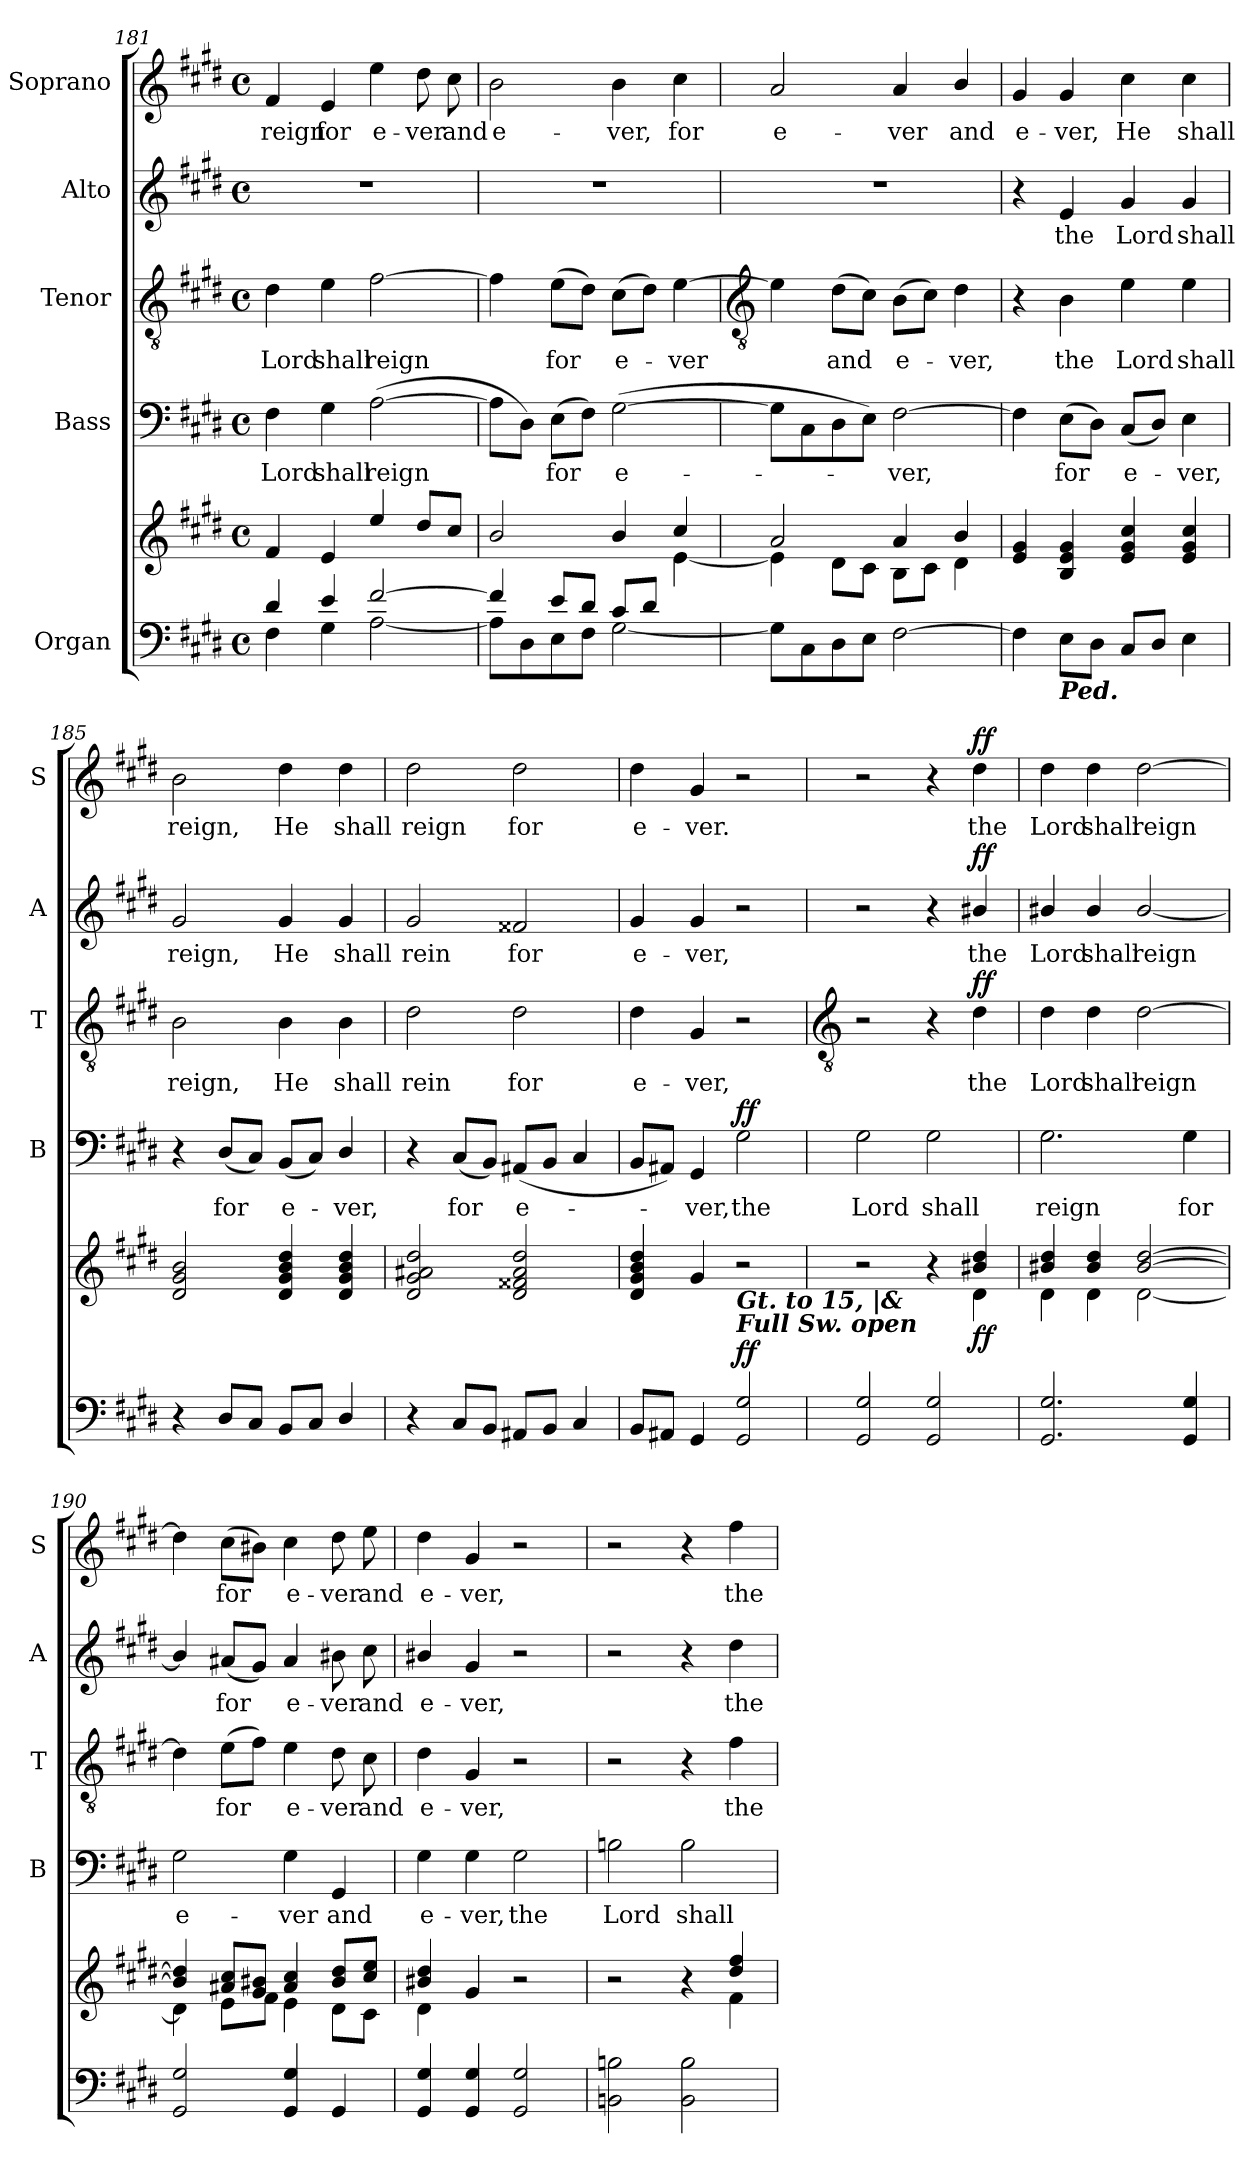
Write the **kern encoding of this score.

**kern	**kern	**dynam	**kern	**text	**dynam	**kern	**text	**dynam	**kern	**text	**dynam	**kern	**text	**dynam
*part5	*part5	*part5	*part4	*part4	*part4	*part3	*part3	*part3	*part2	*part2	*part2	*part1	*part1	*part1
*staff6	*staff5	*staff5/6	*staff4	*staff4	*staff4	*staff3	*staff3	*staff3	*staff2	*staff2	*staff2	*staff1	*staff1	*staff1
*I"Organ	*	*	*I"Bass	*	*	*I"Tenor	*	*	*I"Alto	*	*	*I"Soprano	*	*
*	*	*	*I'B	*	*	*I'T	*	*	*I'A	*	*	*I'S	*	*
*clefF4	*clefG2	*	*clefF4	*	*	*clefGv2	*	*	*clefG2	*	*	*clefG2	*	*
*k[f#c#g#d#]	*k[f#c#g#d#]	*	*k[f#c#g#d#]	*	*	*k[f#c#g#d#]	*	*	*k[f#c#g#d#]	*	*	*k[f#c#g#d#]	*	*
*E:	*E:	*	*E:	*	*	*E:	*	*	*E:	*	*	*E:	*	*
*M4/4	*M4/4	*	*M4/4	*	*	*M4/4	*	*	*M4/4	*	*	*M4/4	*	*
*met(c)	*met(c)	*	*met(c)	*	*	*met(c)	*	*	*met(c)	*	*	*met(c)	*	*
=181	=181	=181	=181	=181	=181	=181	=181	=181	=181	=181	=181	=181	=181	=181
*^	*^	*	*	*	*	*	*	*	*	*	*	*	*	*
!	!	!	!	!	!	!LO:LY:b	!	!	!LO:LY:b	!	!	!	!	!	!LO:LY:b	!
4d#/	4F#\	4f#/	1ryy	.	4F#	Lord	.	4d#	Lord	.	1r	.	.	4f#	reign	.
!	!	!	!	!	!	!LO:LY:b	!	!	!LO:LY:b	!	!	!	!	!	!LO:LY:b	!
4e/	4G#\	4e/	.	.	4G#	shall	.	4e	shall	.	.	.	.	4e	for	.
!	!	!	!	!	!	!LO:LY:b	!	!	!LO:LY:b	!	!	!	!	!	!LO:LY:b	!
[2f#/	[2A\	4ee/	.	.	(>[2A	reign	.	[2f#	reign	.	.	.	.	4ee	e-	.
!	!	!	!	!	!	!	!	!	!	!	!	!	!	!	!LO:LY:b	!
.	.	8dd#/L	.	.	.	.	.	.	.	.	.	.	.	8dd#	-ver	.
!	!	!	!	!	!	!	!	!	!	!	!	!	!	!	!LO:LY:b	!
.	.	8cc#/J	.	.	.	.	.	.	.	.	.	.	.	8cc#	and	.
=182	=182	=182	=182	=182	=182	=182	=182	=182	=182	=182	=182	=182	=182	=182	=182	=182
!	!	!	!	!	!	!	!	!	!	!	!	!	!	!	!LO:LY:b	!
4f#/]	8A\L]	2b/	2ryy	.	8AL]	.	.	4f#]	.	.	1r	.	.	2b	e-	.
.	8D#\	.	.	.	8D#J)	.	.	.	.	.	.	.	.	.	.	.
!	!	!	!	!	!	!LO:LY:b	!	!	!LO:LY:b	!	!	!	!	!	!	!
8e/L	8E\	.	.	.	(>8EL	for	.	(>8eL	for	.	.	.	.	.	.	.
8d#/J	8F#\J	.	.	.	8F#J)	.	.	8d#J)	.	.	.	.	.	.	.	.
!	!	!	!	!	!	!LO:LY:b	!	!	!LO:LY:b	!	!	!	!	!	!LO:LY:b	!
8c#/L	[2G#\	4b/	4ryy	.	(>[2G#	e-	.	(>8c#L	e-	.	.	.	.	4b	-ver,	.
8d#/J	.	.	.	.	.	.	.	8d#J)	.	.	.	.	.	.	.	.
!	!	!	!	!	!	!	!	!	!LO:LY:b	!	!	!	!	!	!LO:LY:b	!
4ryy	.	4cc#/	[4e\	.	.	.	.	[4e	ver	.	.	.	.	4cc#	for	.
*v	*v	*	*	*	*	*	*	*	*	*	*	*	*	*	*	*
!!LO:LB:g=z
=183	=183	=183	=183	=183	=183	=183	=183	=183	=183	=183	=183	=183	=183	=183	=183
*	*	*	*	*	*	*	*clefGv2	*	*	*	*	*	*	*	*
!	!	!	!	!	!	!	!	!	!	!	!	!	!	!LO:LY:b	!
8G#L]	2a/	4e\]	.	8G#L]	.	.	4e]	.	.	1r	.	.	2a	e-	.
8C#	.	.	.	8C#	.	.	.	.	.	.	.	.	.	.	.
!	!	!	!	!	!	!	!	!LO:LY:b	!	!	!	!	!	!	!
8D#	.	8d#\L	.	8D#	.	.	(>8d#L	and	.	.	.	.	.	.	.
8EJ	.	8c#\J	.	8EJ)	.	.	8c#J)	.	.	.	.	.	.	.	.
!	!	!	!	!	!LO:LY:b	!	!	!LO:LY:b	!	!	!	!	!	!LO:LY:b	!
[2F#	4a/	8B\L	.	[2F#	ver,	.	(>8BL	e-	.	.	.	.	4a	-ver	.
.	.	8c#\J	.	.	.	.	8c#J)	.	.	.	.	.	.	.	.
!	!	!	!	!	!	!	!	!LO:LY:b	!	!	!	!	!	!LO:LY:b	!
.	4b/	4d#\	.	.	.	.	4d#	ver,	.	.	.	.	4b/	and	.
=184	=184	=184	=184	=184	=184	=184	=184	=184	=184	=184	=184	=184	=184	=184	=184
!	!	!	!	!	!	!	!	!	!	!	!	!	!	!LO:LY:b	!
*	*v	*v	*	*	*	*	*	*	*	*	*	*	*	*	*
4F#]	4e/ 4g#/	.	4F#]	.	.	4r	.	.	4r	.	.	4g#	e-	.
!LO:TX:b:Bi:t=Ped.	!	!	!	!	!	!	!	!	!	!	!	!	!	!
!	!	!	!	!LO:LY:b	!	!	!LO:LY:b	!	!	!LO:LY:b	!	!	!LO:LY:b	!
8EL	4B/ 4e/ 4g#/	.	(>8EL	for	.	4B	the	.	4e	the	.	4g#	-ver,	.
8D#J	.	.	8D#J)	.	.	.	.	.	.	.	.	.	.	.
!	!	!	!	!LO:LY:b	!	!	!LO:LY:b	!	!	!LO:LY:b	!	!	!LO:LY:b	!
8C#L	4e/ 4g#/ 4cc#/	.	(<8C#L	e-	.	4e	Lord	.	4g#	Lord	.	4cc#	He	.
8D#J	.	.	8D#J)	.	.	.	.	.	.	.	.	.	.	.
!	!	!	!	!LO:LY:b	!	!	!LO:LY:b	!	!	!LO:LY:b	!	!	!LO:LY:b	!
4E	4e/ 4g#/ 4cc#/	.	4E	ver,	.	4e	shall	.	4g#	shall	.	4cc#	shall	.
=185	=185	=185	=185	=185	=185	=185	=185	=185	=185	=185	=185	=185	=185	=185
!	!	!	!	!	!	!	!LO:LY:b	!	!	!LO:LY:b	!	!	!LO:LY:b	!
4r	2d#/ 2g#/ 2b/	.	4r	.	.	2B	reign,	.	2g#	reign,	.	2b	reign,	.
!	!	!	!	!LO:LY:b	!	!	!	!	!	!	!	!	!	!
8D#L	.	.	(<8D#L	for	.	.	.	.	.	.	.	.	.	.
8C#J	.	.	8C#J)	.	.	.	.	.	.	.	.	.	.	.
!	!	!	!	!LO:LY:b	!	!	!LO:LY:b	!	!	!LO:LY:b	!	!	!LO:LY:b	!
8BBL	4d#/ 4g#/ 4b/ 4dd#/	.	(<8BBL	e-	.	4B	He	.	4g#	He	.	4dd#	He	.
8C#J	.	.	8C#J)	.	.	.	.	.	.	.	.	.	.	.
!	!	!	!	!LO:LY:b	!	!	!LO:LY:b	!	!	!LO:LY:b	!	!	!LO:LY:b	!
4D#/	4d#/ 4g#/ 4b/ 4dd#/	.	4D#/	ver,	.	4B	shall	.	4g#	shall	.	4dd#	shall	.
=186	=186	=186	=186	=186	=186	=186	=186	=186	=186	=186	=186	=186	=186	=186
!	!	!	!	!	!	!	!LO:LY:b	!	!	!LO:LY:b	!	!	!LO:LY:b	!
4r	2d#/ 2g#/ 2a#X/ 2dd#/	.	4r	.	.	2d#	rein	.	2g#	rein	.	2dd#	reign	.
!	!	!	!	!LO:LY:b	!	!	!	!	!	!	!	!	!	!
8C#L	.	.	(<8C#L	for	.	.	.	.	.	.	.	.	.	.
8BBJ	.	.	8BBJ)	.	.	.	.	.	.	.	.	.	.	.
!	!	!	!	!LO:LY:b	!	!	!LO:LY:b	!	!	!LO:LY:b	!	!	!LO:LY:b	!
8AA#XL	2d#/ 2f##X/ 2a#/ 2dd#/	.	(<8AA#XL	e-	.	2d#	for	.	2f##X	for	.	2dd#	for	.
8BBJ	.	.	8BBJ	.	.	.	.	.	.	.	.	.	.	.
4C#	.	.	4C#	.	.	.	.	.	.	.	.	.	.	.
=187	=187	=187	=187	=187	=187	=187	=187	=187	=187	=187	=187	=187	=187	=187
!	!	!	!	!	!	!	!LO:LY:b	!	!	!LO:LY:b	!	!	!LO:LY:b	!
8BBL	4d#/ 4g#/ 4b/ 4dd#/	.	8BBL	.	.	4d#	e-	.	4g#	e-	.	4dd#	e-	.
8AA#XJ	.	.	8AA#XJ)	.	.	.	.	.	.	.	.	.	.	.
!	!	!	!	!LO:LY:b	!	!	!LO:LY:b	!	!	!LO:LY:b	!	!	!LO:LY:b	!
4GG#	4g#/	.	4GG#	ver,	.	4G#	-ver,	.	4g#	-ver,	.	4g#	-ver.	.
!LO:TX:a:Bi:t=Gt. to 15, |&\nFull Sw. open	!	!	!	!	!	!	!	!	!	!	!	!	!	!
!	!	!LO:DY:a=2	!	!LO:LY:b	!LO:DY:b	!	!	!	!	!	!	!	!	!
2GG# 2G#	2r	ff	2G#	the	ff	2r	.	.	2r	.	.	2r	.	.
!!LO:LB:g=z
=188	=188	=188	=188	=188	=188	=188	=188	=188	=188	=188	=188	=188	=188	=188
*	*	*	*	*	*	*clefGv2	*	*	*	*	*	*	*	*
*	*^	*	*	*	*	*	*	*	*	*	*	*	*	*
!	!	!	!	!	!LO:LY:b	!	!	!	!	!	!	!	!	!	!
2GG# 2G#	2r	2.ryy	.	2G#	Lord	.	2r	.	.	2r	.	.	2r	.	.
!	!	!	!	!	!LO:LY:b	!	!	!	!	!	!	!	!	!	!
2GG# 2G#	4r	.	.	2G#	shall	.	4r	.	.	4r	.	.	4r	.	.
!	!	!	!LO:DY:b	!	!	!	!	!LO:LY:b	!LO:DY:b	!	!LO:LY:b	!LO:DY:b	!	!LO:LY:b	!LO:DY:b
.	4b#X/ 4dd#/	4d#\	ff	.	.	.	4d#	the	ff	4b#X/	the	ff	4dd#	the	ff
=189	=189	=189	=189	=189	=189	=189	=189	=189	=189	=189	=189	=189	=189	=189	=189
!	!	!	!	!	!LO:LY:b	!	!	!LO:LY:b	!	!	!LO:LY:b	!	!	!LO:LY:b	!
2.GG# 2.G#	4b#X/ 4dd#/	4d#\	.	2.G#	reign	.	4d#	Lord	.	4b#X/	Lord	.	4dd#	Lord	.
!	!	!	!	!	!	!	!	!LO:LY:b	!	!	!LO:LY:b	!	!	!LO:LY:b	!
.	4b#/ 4dd#/	4d#\	.	.	.	.	4d#	shall	.	4b#/	shall	.	4dd#	shall	.
!	!	!	!	!	!	!	!	!LO:LY:b	!	!	!LO:LY:b	!	!	!LO:LY:b	!
.	[2b#/ [2dd#/	[2d#\	.	.	.	.	[2d#	reign	.	[2b#/	reign	.	[2dd#	reign	.
!	!	!	!	!	!LO:LY:b	!	!	!	!	!	!	!	!	!	!
4GG# 4G#	.	.	.	4G#	for	.	.	.	.	.	.	.	.	.	.
=190	=190	=190	=190	=190	=190	=190	=190	=190	=190	=190	=190	=190	=190	=190	=190
!	!	!	!	!	!LO:LY:b	!	!	!	!	!	!	!	!	!	!
2GG# 2G#	4b#/] 4dd#/]	4d#\]	.	2G#	e-	.	4d#]	.	.	4b#/]	.	.	4dd#]	.	.
!	!	!	!	!	!	!	!	!LO:LY:b	!	!	!LO:LY:b	!	!	!LO:LY:b	!
.	8a#X/ 8cc#/L	8e\L	.	.	.	.	(>8eL	for	.	(<8a#XL	for	.	(>8cc#L	for	.
.	8g#/ 8b#/J	8f#\J	.	.	.	.	8f#J)	.	.	8g#J)	.	.	8b#XJ)	.	.
!	!	!	!	!	!LO:LY:b	!	!	!LO:LY:b	!	!	!LO:LY:b	!	!	!LO:LY:b	!
4GG# 4G#	4a#/ 4cc#/	4e\	.	4G#	-ver	.	4e	e-	.	4a#	e-	.	4cc#	e-	.
!	!	!	!	!	!LO:LY:b	!	!	!LO:LY:b	!	!	!LO:LY:b	!	!	!LO:LY:b	!
4GG#	8b#/ 8dd#/L	8d#\L	.	4GG#	and	.	8d#	-ver	.	8b#	-ver	.	8dd#	-ver	.
!	!	!	!	!	!	!	!	!LO:LY:b	!	!	!LO:LY:b	!	!	!LO:LY:b	!
.	8cc#/ 8ee/J	8c#\J	.	.	.	.	8c#	and	.	8cc#	and	.	8ee	and	.
=191	=191	=191	=191	=191	=191	=191	=191	=191	=191	=191	=191	=191	=191	=191	=191
!	!	!	!	!	!LO:LY:b	!	!	!LO:LY:b	!	!	!LO:LY:b	!	!	!LO:LY:b	!
4GG# 4G#	4b#X/ 4dd#/	4d#\	.	4G#	e-	.	4d#	e-	.	4b#X/	e-	.	4dd#	e-	.
!	!	!	!	!	!LO:LY:b	!	!	!LO:LY:b	!	!	!LO:LY:b	!	!	!LO:LY:b	!
4GG# 4G#	4g#/	2.ryy	.	4G#	-ver,	.	4G#	-ver,	.	4g#	-ver,	.	4g#	-ver,	.
!	!	!	!	!	!LO:LY:b	!	!	!	!	!	!	!	!	!	!
2GG# 2G#	2r	.	.	2G#	the	.	2r	.	.	2r	.	.	2r	.	.
=192	=192	=192	=192	=192	=192	=192	=192	=192	=192	=192	=192	=192	=192	=192	=192
!	!	!	!	!	!LO:LY:b	!	!	!	!	!	!	!	!	!	!
2BBn 2Bn	2r	2.ryy	.	2Bn	Lord	.	2r	.	.	2r	.	.	2r	.	.
!	!	!	!	!	!LO:LY:b	!	!	!	!	!	!	!	!	!	!
2BB 2B	4r	.	.	2B	shall	.	4r	.	.	4r	.	.	4r	.	.
!	!	!	!	!	!	!	!	!LO:LY:b	!	!	!LO:LY:b	!	!	!LO:LY:b	!
.	4dd#/ 4ff#/	4f#\	.	.	.	.	4f#	the	.	4dd#	the	.	4ff#	the	.
*	*v	*v	*	*	*	*	*	*	*	*	*	*	*	*	*
=	=	=	=	=	=	=	=	=	=	=	=	=	=	=
*-	*-	*-	*-	*-	*-	*-	*-	*-	*-	*-	*-	*-	*-	*-
